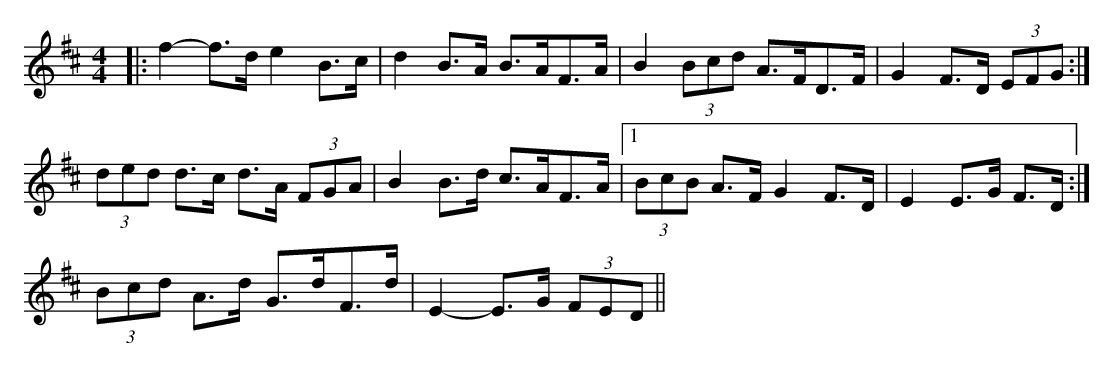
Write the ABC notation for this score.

X:1
M:4/4
K:D
|:f2- f>d e2 B>c|d2 B>A B>AF>A|B2 (3Bcd A>FD>F|G2 F>D (3EFG:|
(3ded d>c d>A (3FGA|B2 B>d c>AF>A|1 (3BcB A>F G2 F>D|E2 E>G F>D:|
2 (3Bcd A>d G>dF>d|E2- E>G (3FED||
